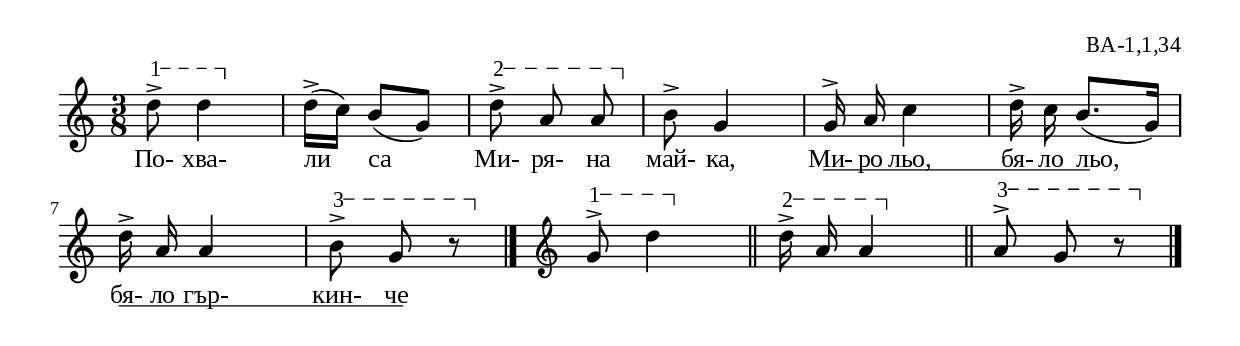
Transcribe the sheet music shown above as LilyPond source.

%{
ba_001_1_34
%}

\include "td-preamble.ly"

\score {
\relative c'' {
%\tempo 8 = 152
\time 3/8
\varA
d8^>\startTextSpan d4\stopTextSpan | 
d16^>[( c]) b8[( g]) | 
\varB
d'8^>\startTextSpan a\noBeam a\stopTextSpan | 
b^> g4 |
g16^> a\noBeam c4 | d16^> c\noBeam b8.[( g16]) | d'16^> a\noBeam a4 | 
\varC
b8^>\startTextSpan g\noBeam r\stopTextSpan
 \bar "|." 
\set Score.measureLength = #(ly:make-moment 1 16)  
 s16 \bar ""  
 \set Score.measureLength = #(ly:make-moment 3 8)  
 \clef treble
 \varA
g8^>\startTextSpan d'4\stopTextSpan \bar "||"
\varB
d16^>\startTextSpan a\noBeam a4\stopTextSpan \bar "||"
\varC
a8^>\startTextSpan g\noBeam r\stopTextSpan
 \bar "|."  
}
\addlyrics { По- хва- ли са Ми- ря- на май- ка, 
Ми- \startTextSpan ро льо, бя- ло льо, \stopTextSpan 
бя-  \startTextSpan ло гър- кин- че \stopTextSpan }
%
\layout {
  indent = #0
  line-width = 190\mm
  ragged-right=##f
\context {
      \Lyrics
      \consists "Text_spanner_engraver"
      \override TextSpanner #'direction = #DOWN
      \override TextSpanner #'style = #'line    
      \override TextSpanner #'outside-staff-priority = ##f
      \override TextSpanner #'padding = #0.2 % sets the distance of the line from the lyrics
      \override TextSpanner #'bound-details =
      #`((left . ((Y . 0)
                  (padding . 0)
                  (attach-dir . ,LEFT)))
         (left-broken . ((end-on-note . #t)))
         (right . ((Y . 0)
                   (padding . 0)
                   (attach-dir . ,RIGHT))))
    }

}
%
\midi { 
	\context {
		\Score tempoWholesPerMinute = #(ly:make-moment 152 8)
		}
	}
}
%
\header{
  opus = "ВА-1,1,34"
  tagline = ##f
}


